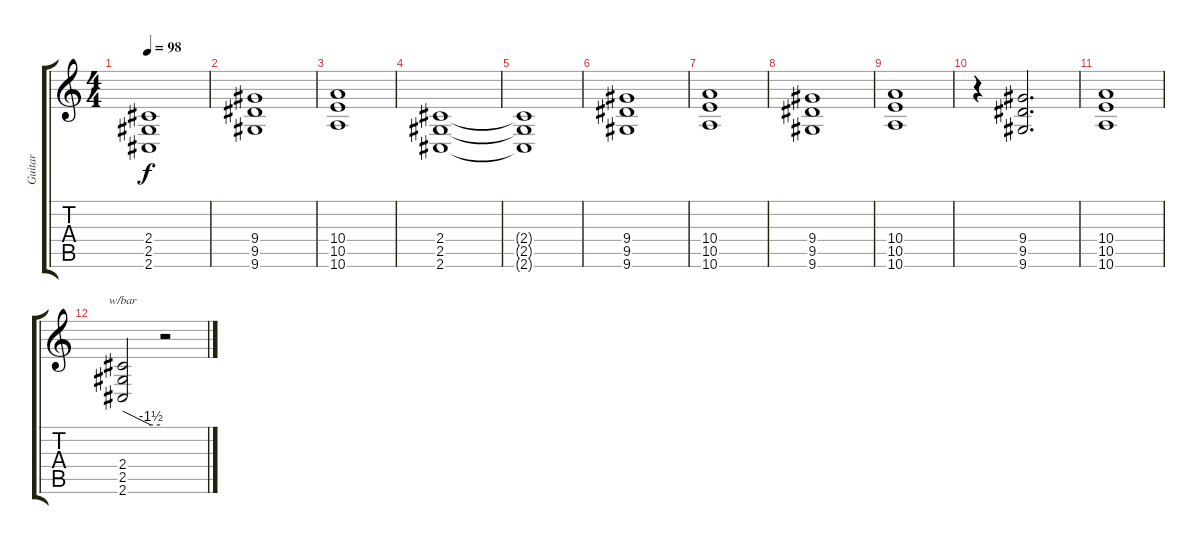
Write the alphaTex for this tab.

\track ("Guitar" "Guitar") {instrument acousticguitarsteel}
\staff {score tabs}
\tuning (Db4 Ab3 E3 B2 Gb2 B1) {hide}
\ts (4 4)
\tempo 98
\clef g2
\ks c
(2.4{t} 2.5{t} 2.6{t}).1{dy f} |
(9.4 9.5 9.6).1 |
(10.4 10.5 10.6).1 |
(2.4 2.5 2.6).1 |
(2.4{t} 2.5{t} 2.6{t}).1 |
(9.4 9.5 9.6).1 |
(10.4 10.5 10.6).1 |
(9.4 9.5 9.6).1 |
(10.4 10.5 10.6).1 |
r.4 (9.4 9.5 9.6).2{d} |
(10.4 10.5 10.6).1 |
(2.4 2.5 2.6).2{tbe (custom default 0 0 45 -6 60 -6)} r.2
